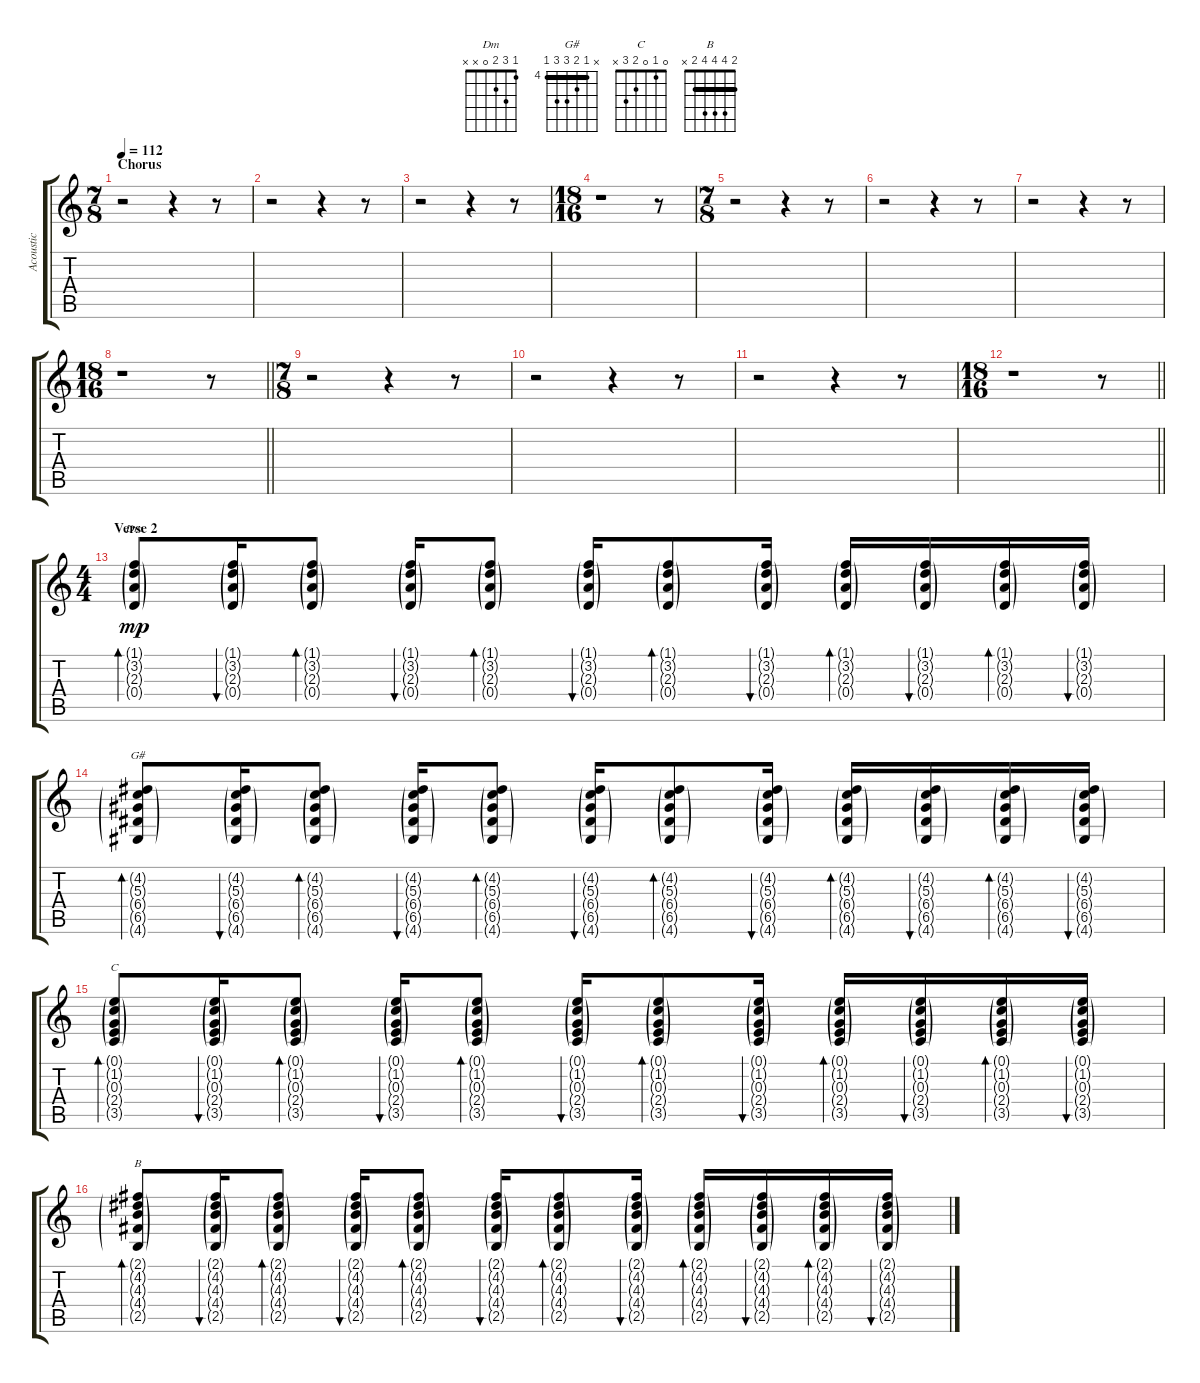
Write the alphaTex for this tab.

\track ("Acoustic" "Acoustic") {instrument acousticguitarsteel}
\staff {score tabs}
\tuning (E4 B3 G3 D3 A2 E2) {hide}
\chord ("Dm" 1 3 2 0 x x)
\chord ("G#" x 4 5 6 6 4) {firstfret 4 barre 4}
\chord ("C" 0 1 0 2 3 x)
\chord ("B" 2 4 4 4 2 x) {barre 2}
\ts (7 8)
\section ("" "Chorus")
\tempo 112
\clef g2
\ks c
r.2{dy mp} r.4 r.8 |
r.2 r.4 r.8 |
r.2 r.4 r.8 |
\ts (18 16)
r.1 r.8 |
\ts (7 8)
r.2 r.4 r.8 |
r.2 r.4 r.8 |
r.2 r.4 r.8 |
\ts (18 16)
\barLineRight lightlight
r.1 r.8 |
\ts (7 8)
r.2 r.4 r.8 |
r.2 r.4 r.8 |
r.2 r.4 r.8 |
\ts (18 16)
\barLineRight lightlight
r.1 r.8 |
\ts (4 4)
\section ("" "Verse 2")
(1.1{g} 3.2{g} 2.3{g} 0.4{g}).8{bd 60 ch "Dm"} (1.1{g} 3.2{g} 2.3{g} 0.4{g}).16{bu 60} (1.1{g} 3.2{g} 2.3{g} 0.4{g}).8{bd 60} (1.1{g} 3.2{g} 2.3{g} 0.4{g}).16{bu 60} (1.1{g} 3.2{g} 2.3{g} 0.4{g}).8{bd 60} (1.1{g} 3.2{g} 2.3{g} 0.4{g}).16{bu 60} (1.1{g} 3.2{g} 2.3{g} 0.4{g}).8{bd 60} (1.1{g} 3.2{g} 2.3{g} 0.4{g}).16{bu 60} (1.1{g} 3.2{g} 2.3{g} 0.4{g}).16{bd 60} (1.1{g} 3.2{g} 2.3{g} 0.4{g}).16{bu 60} (1.1{g} 3.2{g} 2.3{g} 0.4{g}).16{bd 60} (1.1{g} 3.2{g} 2.3{g} 0.4{g}).16{bu 60} |
(4.2{g} 5.3{g} 6.4{g} 6.5{g} 4.6{g}).8{bd 60 ch "G#"} (4.2{g} 5.3{g} 6.4{g} 6.5{g} 4.6{g}).16{bu 60} (4.2{g} 5.3{g} 6.4{g} 6.5{g} 4.6{g}).8{bd 60} (4.2{g} 5.3{g} 6.4{g} 6.5{g} 4.6{g}).16{bu 60} (4.2{g} 5.3{g} 6.4{g} 6.5{g} 4.6{g}).8{bd 60} (4.2{g} 5.3{g} 6.4{g} 6.5{g} 4.6{g}).16{bu 60} (4.2{g} 5.3{g} 6.4{g} 6.5{g} 4.6{g}).8{bd 60} (4.2{g} 5.3{g} 6.4{g} 6.5{g} 4.6{g}).16{bu 60} (4.2{g} 5.3{g} 6.4{g} 6.5{g} 4.6{g}).16{bd 60} (4.2{g} 5.3{g} 6.4{g} 6.5{g} 4.6{g}).16{bu 60} (4.2{g} 5.3{g} 6.4{g} 6.5{g} 4.6{g}).16{bd 60} (4.2{g} 5.3{g} 6.4{g} 6.5{g} 4.6{g}).16{bu 60} |
(0.1{g} 1.2{g} 0.3{g} 2.4{g} 3.5{g}).8{bd 60 ch "C"} (0.1{g} 1.2{g} 0.3{g} 2.4{g} 3.5{g}).16{bu 60} (0.1{g} 1.2{g} 0.3{g} 2.4{g} 3.5{g}).8{bd 60} (0.1{g} 1.2{g} 0.3{g} 2.4{g} 3.5{g}).16{bu 60} (0.1{g} 1.2{g} 0.3{g} 2.4{g} 3.5{g}).8{bd 60} (0.1{g} 1.2{g} 0.3{g} 2.4{g} 3.5{g}).16{bu 60} (0.1{g} 1.2{g} 0.3{g} 2.4{g} 3.5{g}).8{bd 60} (0.1{g} 1.2{g} 0.3{g} 2.4{g} 3.5{g}).16{bu 60} (0.1{g} 1.2{g} 0.3{g} 2.4{g} 3.5{g}).16{bd 60} (0.1{g} 1.2{g} 0.3{g} 2.4{g} 3.5{g}).16{bu 60} (0.1{g} 1.2{g} 0.3{g} 2.4{g} 3.5{g}).16{bd 60} (0.1{g} 1.2{g} 0.3{g} 2.4{g} 3.5{g}).16{bu 60} |
(2.1{g} 4.2{g} 4.3{g} 4.4{g} 2.5{g}).8{bd 60 ch "B"} (2.1{g} 4.2{g} 4.3{g} 4.4{g} 2.5{g}).16{bu 60} (2.1{g} 4.2{g} 4.3{g} 4.4{g} 2.5{g}).8{bd 60} (2.1{g} 4.2{g} 4.3{g} 4.4{g} 2.5{g}).16{bu 60} (2.1{g} 4.2{g} 4.3{g} 4.4{g} 2.5{g}).8{bd 60} (2.1{g} 4.2{g} 4.3{g} 4.4{g} 2.5{g}).16{bu 60} (2.1{g} 4.2{g} 4.3{g} 4.4{g} 2.5{g}).8{bd 60} (2.1{g} 4.2{g} 4.3{g} 4.4{g} 2.5{g}).16{bu 60} (2.1{g} 4.2{g} 4.3{g} 4.4{g} 2.5{g}).16{bd 60} (2.1{g} 4.2{g} 4.3{g} 4.4{g} 2.5{g}).16{bu 60} (2.1{g} 4.2{g} 4.3{g} 4.4{g} 2.5{g}).16{bd 60} (2.1{g} 4.2{g} 4.3{g} 4.4{g} 2.5{g}).16{bu 60}
